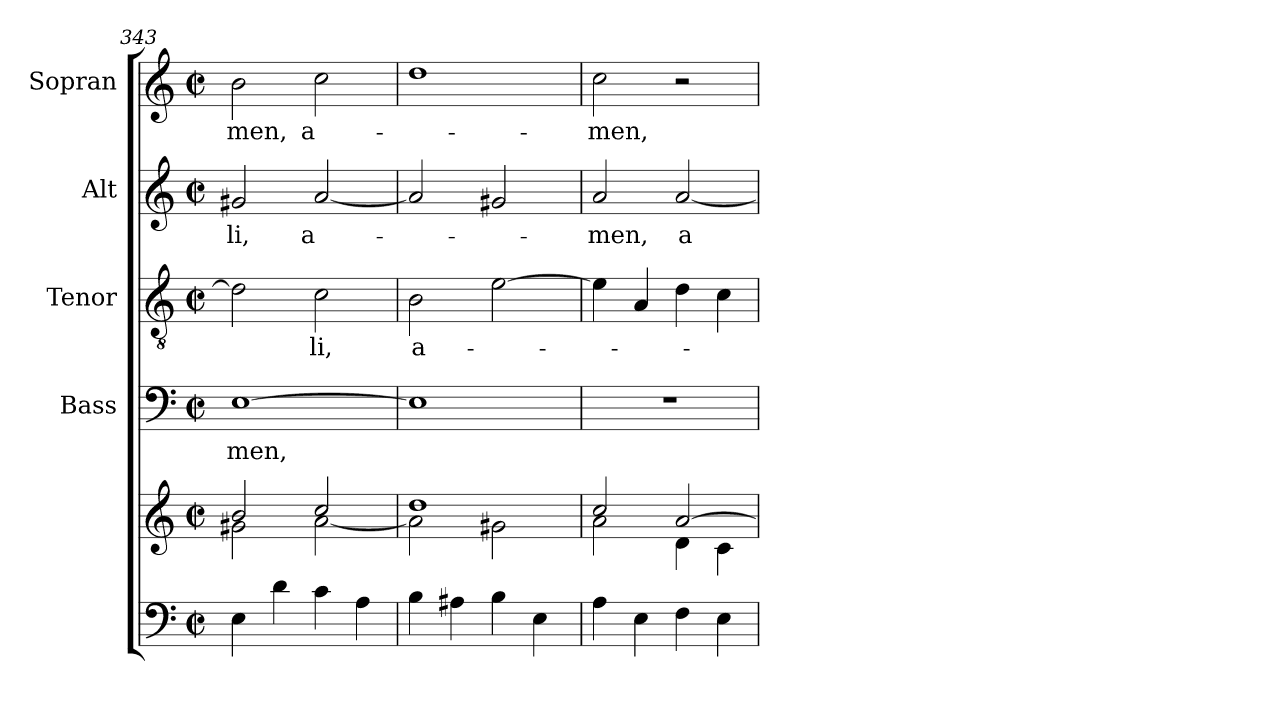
**kern	**kern	**kern	**text	**kern	**text	**kern	**text	**kern	**text
*part5	*part5	*part4	*part4	*part3	*part3	*part2	*part2	*part1	*part1
*staff6	*staff5	*staff4	*staff4	*staff3	*staff3	*staff2	*staff2	*staff1	*staff1
*	*	*I"Bass	*	*I"Tenor	*	*I"Alt	*	*I"Sopran	*
*	*	*I'B.	*	*I'T.	*	*I'A.	*	*I'S.	*
*clefF4	*clefG2	*clefF4	*	*clefGv2	*	*clefG2	*	*clefG2	*
*k[]	*k[]	*k[]	*	*k[]	*	*k[]	*	*k[]	*
*C:	*C:	*C:	*	*C:	*	*C:	*	*C:	*
*M2/2	*M2/2	*M2/2	*	*M2/2	*	*M2/2	*	*M2/2	*
*met(c|)	*met(c|)	*met(c|)	*	*met(c|)	*	*met(c|)	*	*met(c|)	*
=343	=343	=343	=343	=343	=343	=343	=343	=343	=343
*	*^	*	*	*	*	*	*	*	*
!	!	!	!	!LO:LY:b	!	!	!	!LO:LY:b	!	!LO:LY:b
4E\	2b/	2g#X\	[1E	-men,	2d\]	.	2g#X/	-li,	2b\	-men,
4d\	.	.	.	.	.	.	.	.	.	.
!	!	!	!	!	!	!LO:LY:b	!	!LO:LY:b	!	!LO:LY:b
4c\	2cc/	[<2a\	.	.	2c\	-li,	[2a/	a-	2cc\	a-
4A\	.	.	.	.	.	.	.	.	.	.
=344	=344	=344	=344	=344	=344	=344	=344	=344	=344	=344
!	!	!	!	!	!	!LO:LY:b	!	!	!	!
4B\	1dd	2a\]	1E]	.	2B\	a-	2a/]	.	1dd	.
4A#X\	.	.	.	.	.	.	.	.	.	.
4B\	.	2g#X\	.	.	[2e\	.	2g#X/	.	.	.
4E\	.	.	.	.	.	.	.	.	.	.
=345	=345	=345	=345	=345	=345	=345	=345	=345	=345	=345
!	!	!	!	!	!	!	!	!LO:LY:b	!	!LO:LY:b
4A\	2cc/	2a\	1r	.	4e\]	.	2a/	-men,	2cc\	-men,
4E\	.	.	.	.	4A/	.	.	.	.	.
!	!	!	!	!	!	!	!	!LO:LY:b	!	!
4F\	[>2a/	4d\	.	.	4d\	.	[2a/	a-	2r	.
4E\	.	4c\	.	.	4c\	.	.	.	.	.
*	*v	*v	*	*	*	*	*	*	*	*
=	=	=	=	=	=	=	=	=	=
*-	*-	*-	*-	*-	*-	*-	*-	*-	*-
